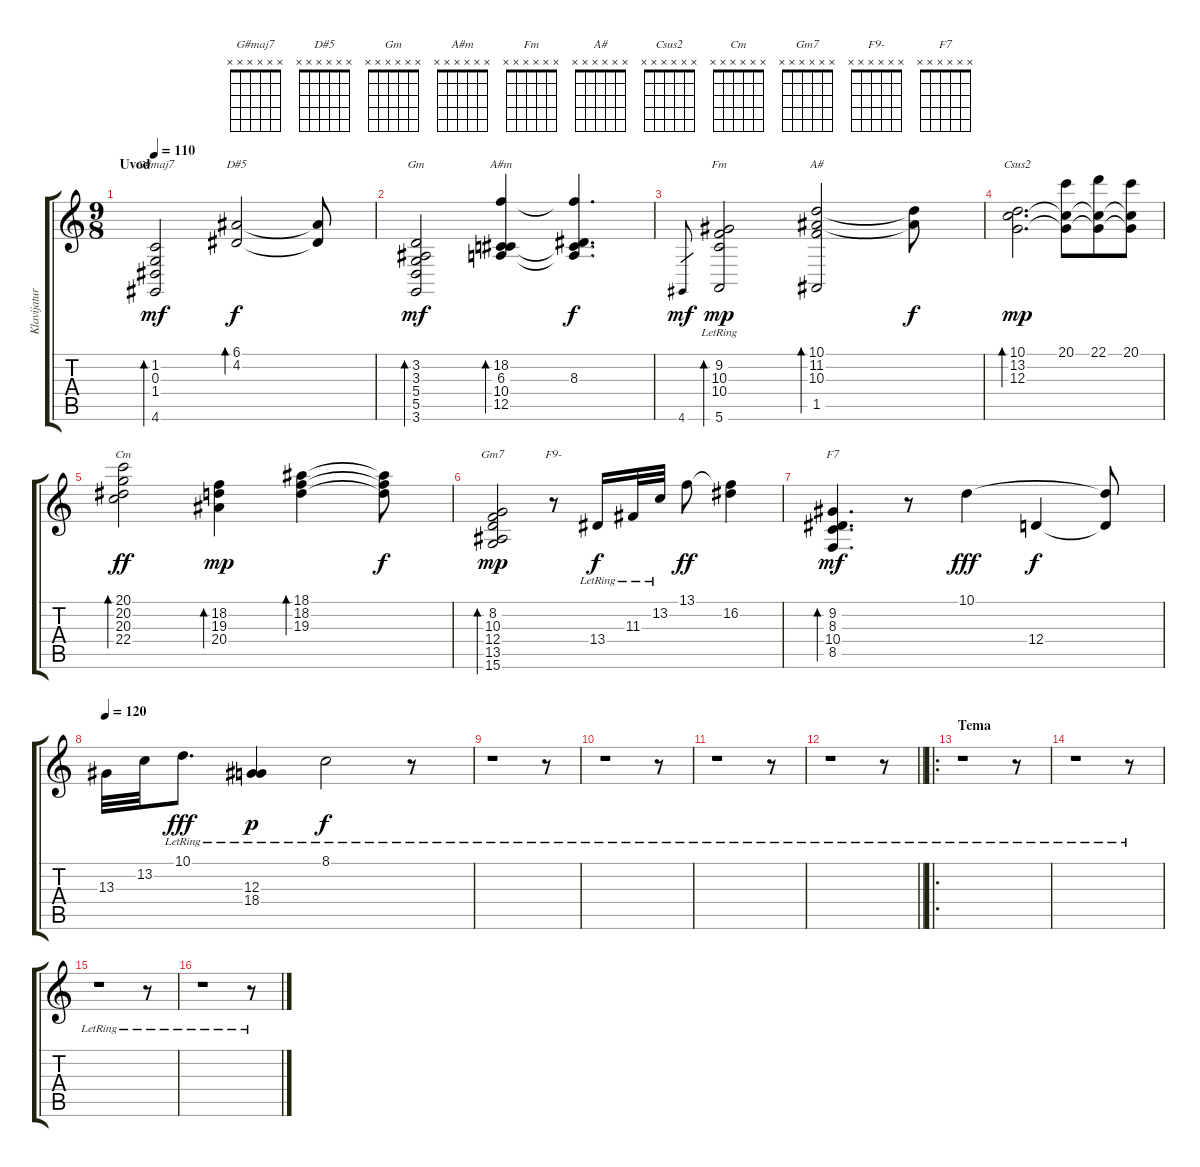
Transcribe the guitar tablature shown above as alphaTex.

\track ("Klavijature solo" "Klavijatur") {instrument electricpiano1}
\staff {score tabs}
\tuning (E4 B3 G3 D3 A2 E2) {hide}
\chord ("G#maj7" x x x x x x)
\chord ("D#5" x x x x x x)
\chord ("Gm" x x x x x x)
\chord ("A#m" x x x x x x)
\chord ("Fm" x x x x x x)
\chord ("A#" x x x x x x)
\chord ("Csus2" x x x x x x)
\chord ("Cm" x x x x x x)
\chord ("Gm7" x x x x x x)
\chord ("F9-" x x x x x x)
\chord ("F7" x x x x x x)
\ts (9 8)
\section ("" "Uvod")
\tempo 110
\clef g2
\ks c
(1.2 0.3 1.4 4.6).2{bd 240 ch "G#maj7" dy mf instrument electricpiano1} (6.1 4.2).2{bd 240 ch "D#5" dy f} (6.1{t} 4.2{t}).8 |
(3.2 3.3 5.4 5.5 3.6).2{bd 120 ch "Gm" dy mf} (18.2 6.3 10.4 12.5).4{bd 120 ch "A#m"} (18.2{t} 8.3 10.4{t} 12.5{t}).4{d dy f} |
4.6.8{gr dy mf} (9.2{lr} 10.3 10.4 5.6).2{bd 120 ch "Fm" dy mp} (10.1 11.2 10.3 1.5).2{bd 60 ch "A#"} (10.1{t} 11.2{t}).8{dy f} |
(10.1 13.2 12.3).2{d bd 120 ch "Csus2" dy mp} (20.1 13.2{t} 12.3{t}).8 (22.1 13.2{t} 12.3{t}).8 (20.1 13.2{t} 12.3{t}).8 |
(20.1 20.2 20.3 22.4).2{bd 240 ch "Cm" dy ff} (18.2 19.3 20.4).4{bd 120 dy mp} (18.1 18.2 19.3).4{bd 120} (18.1{t} 18.2{t} 19.3{t}).8{dy f} |
(8.2 10.3 12.4 13.5 15.6).2{bd 120 ch "Gm7" dy mp} r.8{ch "F9-"} 13.4{lr}.16{dy f} 11.3{lr}.32 13.2{lr}.32 13.1.8{dy ff} (13.1{t} 16.2).4 |
(9.2 8.3 10.4 8.5).4{d bd 120 ch "F7" dy mf} r.8 10.1.4{dy fff} 12.4.4{dy f} (10.1{t} 12.4{t}).8 |
\tempo 120
13.3.32 13.2.32 10.1{lr}.8{d dy fff} (12.3{lr} 18.4{lr}).4{dy p} 8.1{lr}.2{dy f} r.8 |
r.1 r.8 |
r.1 r.8 |
r.1 r.8 |
\barLineRight lightlight
r.1 r.8 |
\ro
\section ("" "Tema")
r.1 r.8 |
r.1 r.8 |
r.1 r.8 |
r.1 r.8
